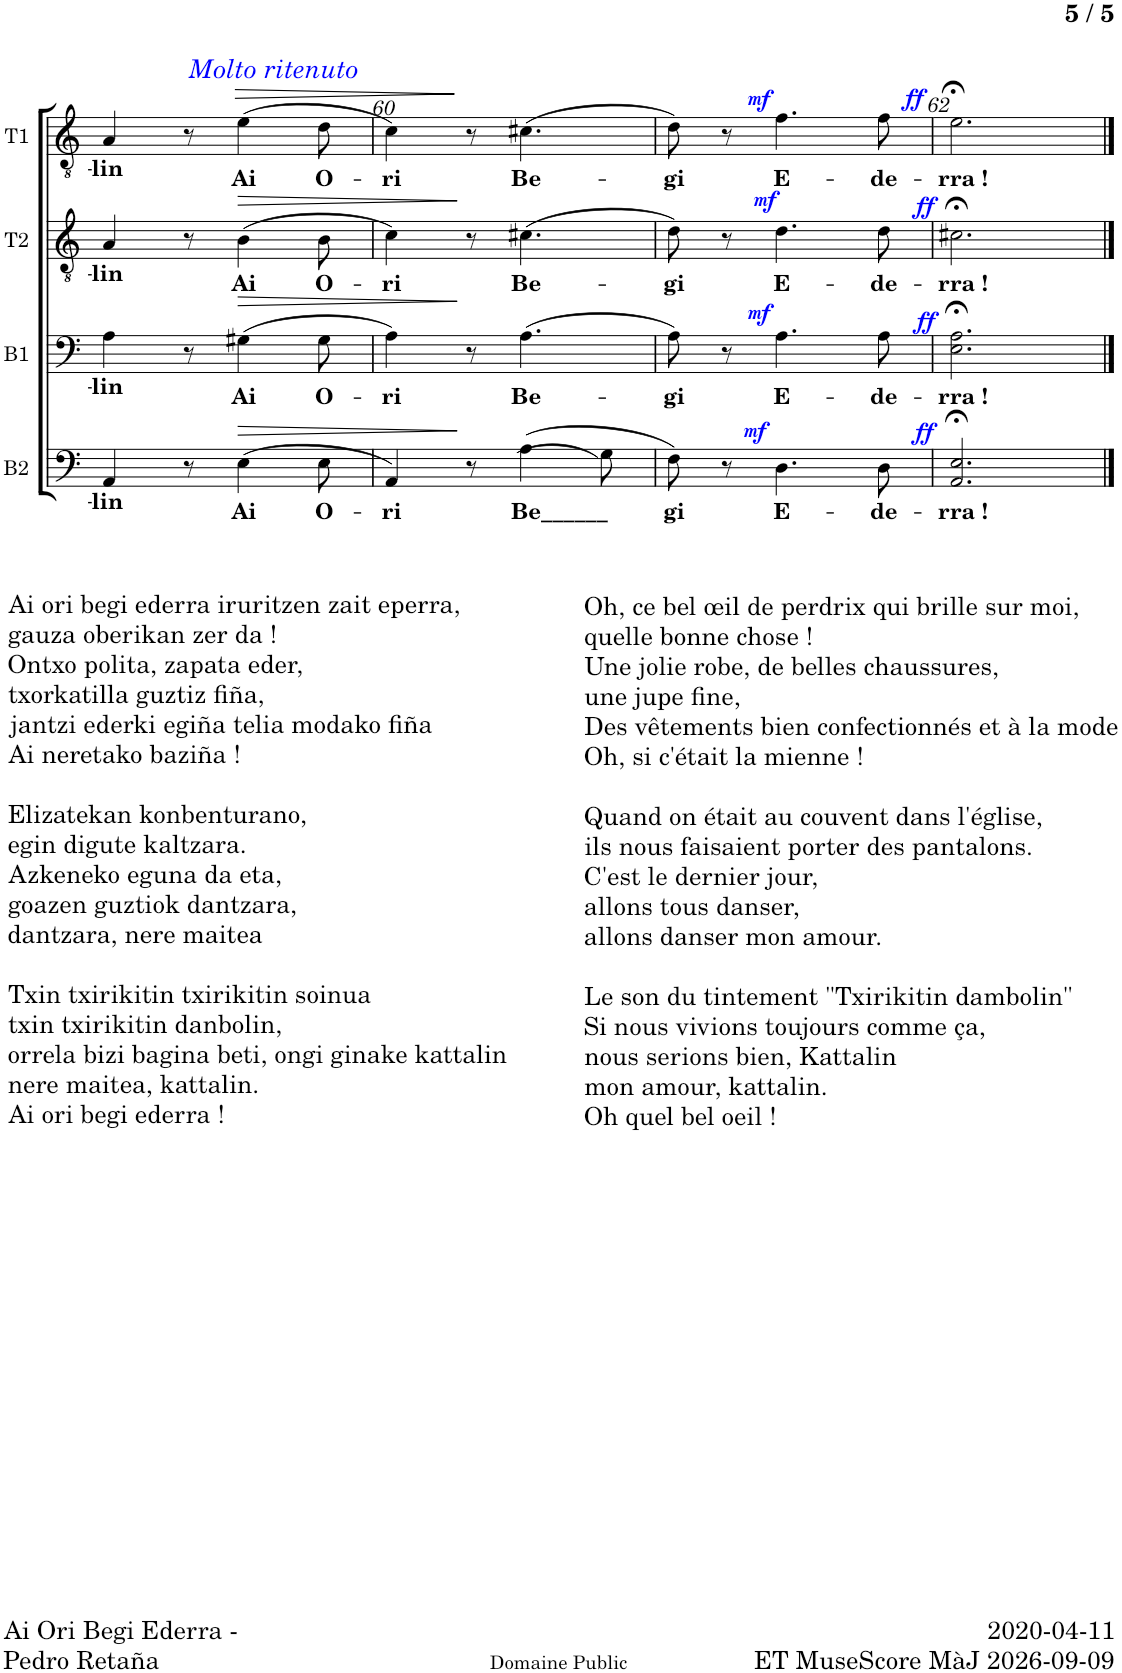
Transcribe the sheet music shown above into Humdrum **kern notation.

**kern	**text	**dynam	**kern	**text	**dynam	**kern	**text	**dynam	**kern	**text	**dynam
*part4	*part4	*part4	*part3	*part3	*part3	*part2	*part2	*part2	*part1	*part1	*part1
*staff4	*staff4	*staff4	*staff3	*staff3	*staff3	*staff2	*staff2	*staff2	*staff1	*staff1	*staff1
*I"Basse	*	*	*I"Baryton	*	*	*I"Ténor 2	*	*	*I"Ténor 1	*	*
*I'B2	*	*	*I'B1	*	*	*I'T2	*	*	*I'T1	*	*
!!LO:PB:g=z
*clefF4	*	*	*clefF4	*	*	*clefGv2	*	*	*clefGv2	*	*
*k[]	*	*	*k[]	*	*	*k[]	*	*	*k[]	*	*
*M6/8	*	*	*M6/8	*	*	*M6/8	*	*	*M6/8	*	*
=59	=59	=59	=59	=59	=59	=59	=59	=59	=59	=59	=59
!	!LO:LY:b	!	!	!LO:LY:b	!	!	!LO:LY:b	!	!	!LO:LY:b	!
4AA/	-lin	.	4A\	-lin	.	4A/	-lin	.	4A/	-lin	.
!	!	!	!	!	!	!	!	!	!LO:TX:b:i:color=#0000FF:t=Molto ritenuto	!	!
8r	.	.	8r	.	.	8r	.	.	8r	.	.
!	!LO:LY:b	!LO:HP:b	!	!LO:LY:b	!LO:HP:b	!	!LO:LY:b	!LO:HP:b	!	!LO:LY:b	!LO:HP:b
(4E\	Ai	>	(4G#X\	Ai	>	(4B\	Ai	>	(4e\	Ai	>
!	!LO:LY:b	!	!	!LO:LY:b	!	!	!LO:LY:b	!	!	!LO:LY:b	!
8E\	O-	.	8G#\	O-	.	8B\	O-	.	8d\	O-	.
=60	=60	=60	=60	=60	=60	=60	=60	=60	=60	=60	=60
!	!LO:LY:b	!	!	!LO:LY:b	!	!	!LO:LY:b	!	!	!LO:LY:b	!
4AA/)	-ri	.	4A\)	-ri	.	4c\)	-ri	.	4c\)	-ri	.
8r	.	]	8r	.	]	8r	.	]	8r	.	]
!	!LO:LY:b	!	!	!LO:LY:b	!	!	!LO:LY:b	!	!	!LO:LY:b	!
((4A\	Be______	.	(4.A\	Be-	.	(4.c#X\	Be-	.	(4.c#X\	Be-	.
8G\)	.	.	.	.	.	.	.	.	.	.	.
=61	=61	=61	=61	=61	=61	=61	=61	=61	=61	=61	=61
!	!LO:LY:b	!	!	!LO:LY:b	!	!	!LO:LY:b	!	!	!LO:LY:b	!
*	*	*	*	*	*	*	*	*	*^	*	*
8F\)	-gi	.	8A\)	-gi	.	8d\)	-gi	.	8d\)	2ryy	-gi	.
8r	.	.	8r	.	.	8r	.	.	8r	.	.	.
!	!LO:LY:b	!LO:DY:a	!	!LO:LY:b	!LO:DY:a	!	!LO:LY:b	!LO:DY:a	!	!	!LO:LY:b	!LO:DY:a
4.D\	E-	mf	4.A\	E-	mf	4.d\	E-	mf	4.f\	.	E-	mf
.	.	.	.	.	.	.	.	.	.	8.ryy	.	.
!	!LO:LY:b	!LO:DY:a	!	!LO:LY:b	!LO:DY:a	!	!LO:LY:b	!LO:DY:a	!	!	!LO:LY:b	!
8D\	-de-	ff	8A\	-de-	ff	8d\	-de-	ff	8f\	.	-de-	.
!	!	!	!	!	!	!	!	!	!	!	!	!LO:DY:a
.	.	.	.	.	.	.	.	.	.	16ryy	.	ff
=62	=62	=62	=62	=62	=62	=62	=62	=62	=62	=62	=62	=62
!	!LO:LY:b	!	!	!LO:LY:b	!	!	!LO:LY:b	!	!	!	!LO:LY:b	!
*	*	*	*	*	*	*	*	*	*v	*v	*	*
2.AA/;< 2.E/;<	-rra !	.	2.E\;< 2.A\;<	-rra !	.	2.c#X;<\	-rra !	.	2.e;<\	-rra !	.
==	==	==	==	==	==	==	==	==	==	==	==
*-	*-	*-	*-	*-	*-	*-	*-	*-	*-	*-	*-
